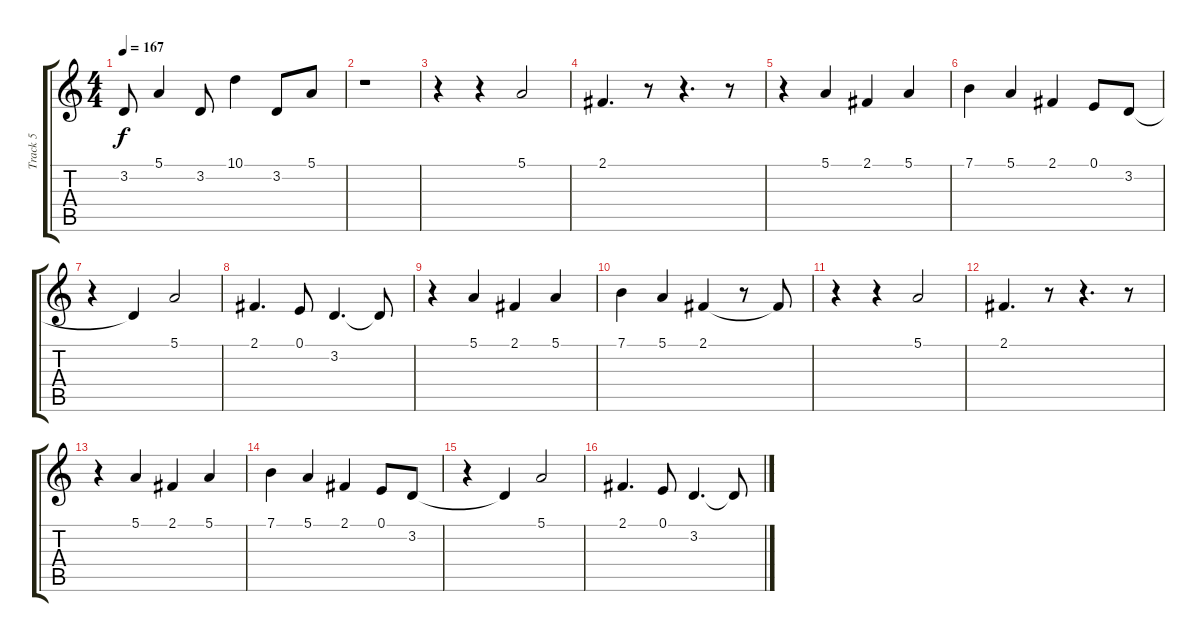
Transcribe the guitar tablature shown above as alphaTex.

\track ("Track 5" "Track 5") {instrument tinklebell}
\staff {score tabs}
\tuning (E4 B3 G3 D3 A2 E2) {hide}
\ts (4 4)
\tempo 167
\clef g2
\ks c
3.2.8{dy f} 5.1.4 3.2.8 10.1.4 3.2.8 5.1.8 |
r.1 |
r.4{volume 12} r.4 5.1.2 |
2.1.4{d} r.8 r.4{d} r.8 |
r.4 5.1.4 2.1.4 5.1.4 |
7.1.4 5.1.4 2.1.4 0.1.8 3.2.8 |
r.4{instrument acousticgrandpiano} 3.2{t}.4 5.1.2 |
2.1.4{d} 0.1.8 3.2.4{d} 3.2{t}.8 |
r.4 5.1.4 2.1.4 5.1.4 |
7.1.4 5.1.4 2.1.4 r.8 2.1{t}.8 |
r.4{volume 12} r.4 5.1.2 |
2.1.4{d} r.8 r.4{d} r.8 |
r.4 5.1.4 2.1.4 5.1.4 |
7.1.4 5.1.4 2.1.4 0.1.8 3.2.8 |
r.4{instrument acousticgrandpiano} 3.2{t}.4 5.1.2 |
2.1.4{d} 0.1.8 3.2.4{d} 3.2{t}.8
